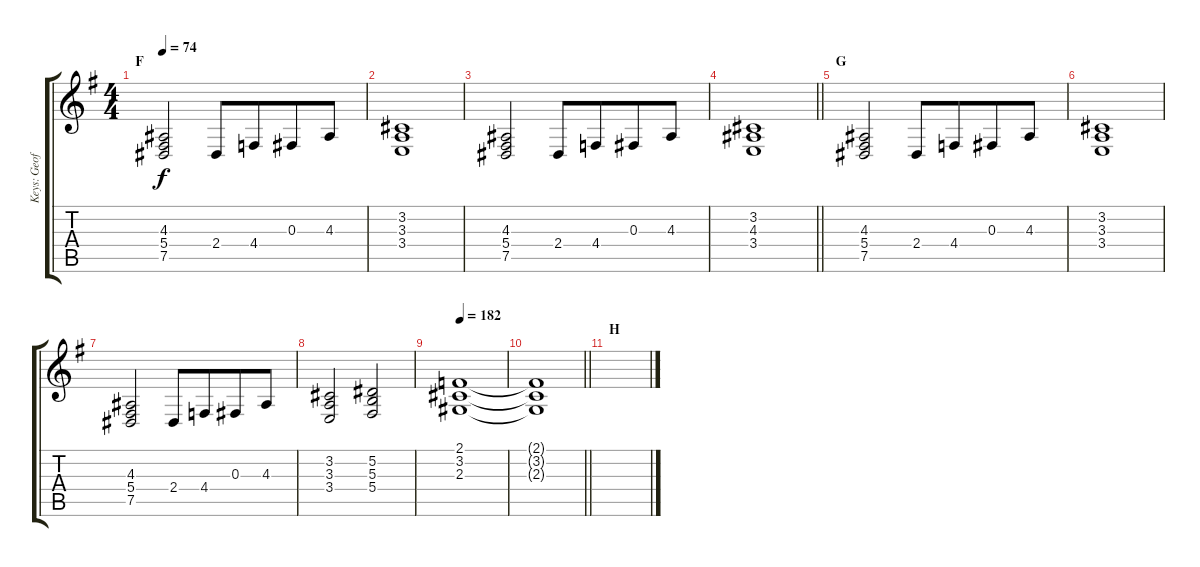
\track ("Keys: Geoff" "Keys: Geof") {instrument stringensemble1}
\staff {score tabs}
\tuning (Eb4 Bb3 Gb3 Db3 Ab2 Eb2) {hide}
\ts (4 4)
\section ("" "F")
\tempo 74
\clef g2
\ks g
(4.3 5.4 7.5).2{dy f} 2.4.8 4.4.8{beam merge} 0.3.8 4.3.8 |
(3.2 3.3 3.4).1 |
(4.3 5.4 7.5).2 2.4.8 4.4.8{beam merge} 0.3.8 4.3.8 |
\barLineRight lightlight
(3.2 4.3 3.4).1 |
\section ("" "G")
(4.3 5.4 7.5).2 2.4.8 4.4.8{beam merge} 0.3.8 4.3.8 |
(3.2 3.3 3.4).1 |
(4.3 5.4 7.5).2 2.4.8 4.4.8{beam merge} 0.3.8 4.3.8 |
(3.2 3.3 3.4).2 (5.2 5.3 5.4).2 |
\tempo (182 0.03125)
(2.1 3.2 2.3).1 |
\barLineRight lightlight
(2.1{t} 3.2{t} 2.3{t}).1 |
\section ("" "H")
